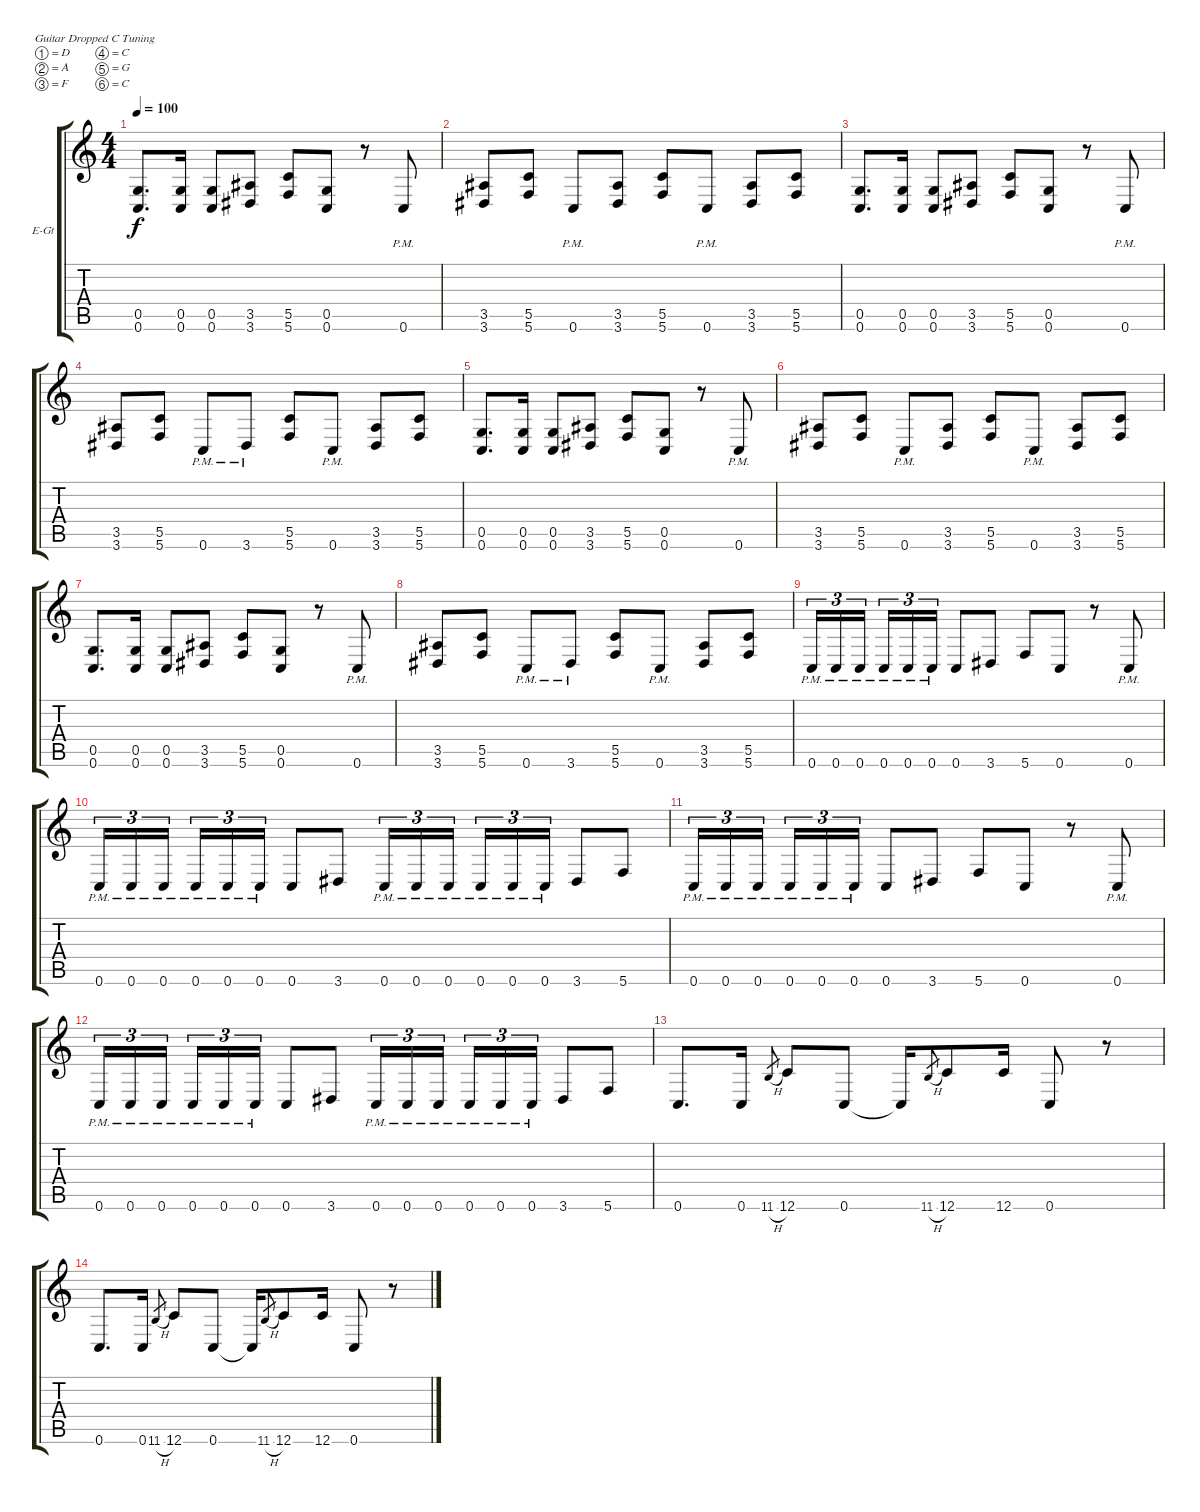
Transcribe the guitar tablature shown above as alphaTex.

\bracketExtendMode groupsimilarinstruments
\firstSystemTrackNameOrientation horizontal
\otherSystemsTrackNameOrientation horizontal
\track ("Kirk Hammett (Lead Guitar)" "E-Gt") {instrument distortionguitar}
\staff {score tabs}
\tuning (D4 A3 F3 C3 G2 C2)
\ts (4 4)
\tempo 100
\clef g2
\ks c
(0.5 0.6).8{d dy f} (0.6 0.5).16 (0.6 0.5).8 (3.5 3.6).8 (5.6 5.5).8 (0.5 0.6).8 r.8 0.6{pm}.8 |
(3.5 3.6).8 (5.6 5.5).8 0.6{pm}.8 (3.5 3.6).8 (5.6 5.5).8 0.6{pm}.8 (3.5 3.6).8 (5.6 5.5).8 |
(0.5 0.6).8{d} (0.6 0.5).16 (0.6 0.5).8 (3.5 3.6).8 (5.6 5.5).8 (0.5 0.6).8 r.8 0.6{pm}.8 |
(3.5 3.6).8 (5.6 5.5).8 0.6{pm}.8 3.6{pm}.8 (5.6 5.5).8 0.6{pm}.8 (3.5 3.6).8 (5.6 5.5).8 |
(0.5 0.6).8{d} (0.6 0.5).16 (0.6 0.5).8 (3.5 3.6).8 (5.6 5.5).8 (0.5 0.6).8 r.8 0.6{pm}.8 |
(3.5 3.6).8 (5.6 5.5).8 0.6{pm}.8 (3.5 3.6).8 (5.6 5.5).8 0.6{pm}.8 (3.5 3.6).8 (5.6 5.5).8 |
(0.5 0.6).8{d} (0.6 0.5).16 (0.6 0.5).8 (3.5 3.6).8 (5.6 5.5).8 (0.5 0.6).8 r.8 0.6{pm}.8 |
(3.5 3.6).8 (5.6 5.5).8 0.6{pm}.8 3.6{pm}.8 (5.6 5.5).8 0.6{pm}.8 (3.5 3.6).8 (5.6 5.5).8 |
0.6{pm}.16{tu (3 2)} 0.6{pm}.16{tu (3 2)} 0.6{pm}.16{tu (3 2)} 0.6{pm}.16{tu (3 2)} 0.6{pm}.16{tu (3 2)} 0.6{pm}.16{tu (3 2)} 0.6.8 3.6.8 5.6.8 0.6.8 r.8 0.6{pm}.8 |
0.6{pm}.16{tu (3 2)} 0.6{pm}.16{tu (3 2)} 0.6{pm}.16{tu (3 2)} 0.6{pm}.16{tu (3 2)} 0.6{pm}.16{tu (3 2)} 0.6{pm}.16{tu (3 2)} 0.6.8 3.6.8 0.6{pm}.16{tu (3 2)} 0.6{pm}.16{tu (3 2)} 0.6{pm}.16{tu (3 2)} 0.6{pm}.16{tu (3 2)} 0.6{pm}.16{tu (3 2)} 0.6{pm}.16{tu (3 2)} 3.6.8 5.6.8 |
0.6{pm}.16{tu (3 2)} 0.6{pm}.16{tu (3 2)} 0.6{pm}.16{tu (3 2)} 0.6{pm}.16{tu (3 2)} 0.6{pm}.16{tu (3 2)} 0.6{pm}.16{tu (3 2)} 0.6.8 3.6.8 5.6.8 0.6.8 r.8 0.6{pm}.8 |
0.6{pm}.16{tu (3 2)} 0.6{pm}.16{tu (3 2)} 0.6{pm}.16{tu (3 2)} 0.6{pm}.16{tu (3 2)} 0.6{pm}.16{tu (3 2)} 0.6{pm}.16{tu (3 2)} 0.6.8 3.6.8 0.6{pm}.16{tu (3 2)} 0.6{pm}.16{tu (3 2)} 0.6{pm}.16{tu (3 2)} 0.6{pm}.16{tu (3 2)} 0.6{pm}.16{tu (3 2)} 0.6{pm}.16{tu (3 2)} 3.6.8 5.6.8 |
0.6.8{d} 0.6.16 11.6{h}.8{gr} 12.6.8 0.6.8 0.6{t}.16 11.6{h}.8{gr} 12.6.8 12.6.16 0.6.8 r.8 |
0.6.8{d} 0.6.16 11.6{h}.8{gr} 12.6.8 0.6.8 0.6{t}.16 11.6{h}.8{gr} 12.6.8 12.6.16 0.6.8 r.8
